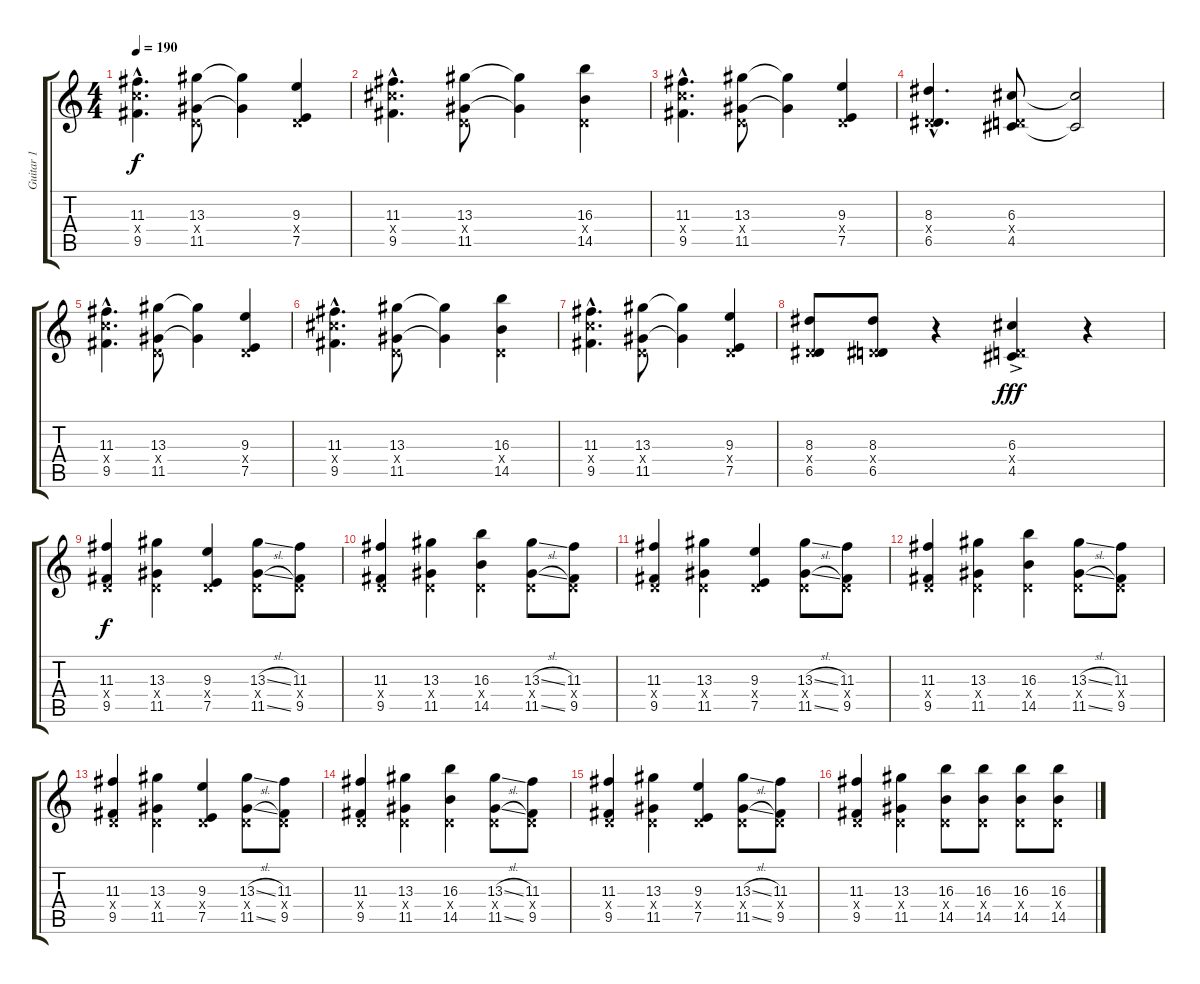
\track ("Guitar 1" "Guitar 1") {instrument distortionguitar}
\staff {score tabs}
\tuning (E4 B3 G3 D3 A2 E2) {hide}
\ts (4 4)
\tempo 190
\clef g2
\ks c
(11.3{hac} 10.4{hac x} 9.5{hac}).4{d dy f instrument distortionguitar} (13.3 0.4{x} 11.5).8 (13.3{t} 11.5{t}).4 (9.3 0.4{x} 7.5).4 |
(11.3{hac} 11.4{hac x} 9.5{hac}).4{d} (13.3 0.4{x} 11.5).8 (13.3{t} 11.5{t}).4 (16.3 0.4{x} 14.5).4 |
(11.3{hac} 10.4{hac x} 9.5{hac}).4{d} (13.3 0.4{x} 11.5).8 (13.3{t} 11.5{t}).4 (9.3 0.4{x} 7.5).4 |
(8.3{hac} 0.4{hac x} 6.5{hac}).4{d} (6.3 0.4{x} 4.5).8 (6.3{t} 4.5{t}).2 |
(11.3{hac} 10.4{hac x} 9.5{hac}).4{d} (13.3 0.4{x} 11.5).8 (13.3{t} 11.5{t}).4 (9.3 0.4{x} 7.5).4 |
(11.3{hac} 11.4{hac x} 9.5{hac}).4{d} (13.3 0.4{x} 11.5).8 (13.3{t} 11.5{t}).4 (16.3 0.4{x} 14.5).4 |
(11.3{hac} 10.4{hac x} 9.5{hac}).4{d} (13.3 0.4{x} 11.5).8 (13.3{t} 11.5{t}).4 (9.3 0.4{x} 7.5).4 |
(8.3 0.4{x} 6.5).8 (8.3 0.4{x} 6.5).8 r.4 (6.3{ac} 0.4{ac x} 4.5{ac}).4{dy fff} r.4 |
(11.3 0.4{x} 9.5).4{dy f} (13.3 0.4{x} 11.5).4 (9.3 0.4{x} 7.5).4 (13.3{sl} 0.4{x} 11.5{sl}).8 (11.3 0.4{x} 9.5).8 |
(11.3 0.4{x} 9.5).4 (13.3 0.4{x} 11.5).4 (16.3 0.4{x} 14.5).4 (13.3{sl} 0.4{x} 11.5{sl}).8 (11.3 0.4{x} 9.5).8 |
(11.3 0.4{x} 9.5).4 (13.3 0.4{x} 11.5).4 (9.3 0.4{x} 7.5).4 (13.3{sl} 0.4{x} 11.5{sl}).8 (11.3 0.4{x} 9.5).8 |
(11.3 0.4{x} 9.5).4 (13.3 0.4{x} 11.5).4 (16.3 0.4{x} 14.5).4 (13.3{sl} 0.4{x} 11.5{sl}).8 (11.3 0.4{x} 9.5).8 |
(11.3 0.4{x} 9.5).4 (13.3 0.4{x} 11.5).4 (9.3 0.4{x} 7.5).4 (13.3{sl} 0.4{x} 11.5{sl}).8 (11.3 0.4{x} 9.5).8 |
(11.3 0.4{x} 9.5).4 (13.3 0.4{x} 11.5).4 (16.3 0.4{x} 14.5).4 (13.3{sl} 0.4{x} 11.5{sl}).8 (11.3 0.4{x} 9.5).8 |
(11.3 0.4{x} 9.5).4 (13.3 0.4{x} 11.5).4 (9.3 0.4{x} 7.5).4 (13.3{sl} 0.4{x} 11.5{sl}).8 (11.3 0.4{x} 9.5).8 |
(11.3 0.4{x} 9.5).4 (13.3 0.4{x} 11.5).4 (16.3 0.4{x} 14.5).8 (16.3 0.4{x} 14.5).8 (16.3 0.4{x} 14.5).8 (16.3 0.4{x} 14.5).8
